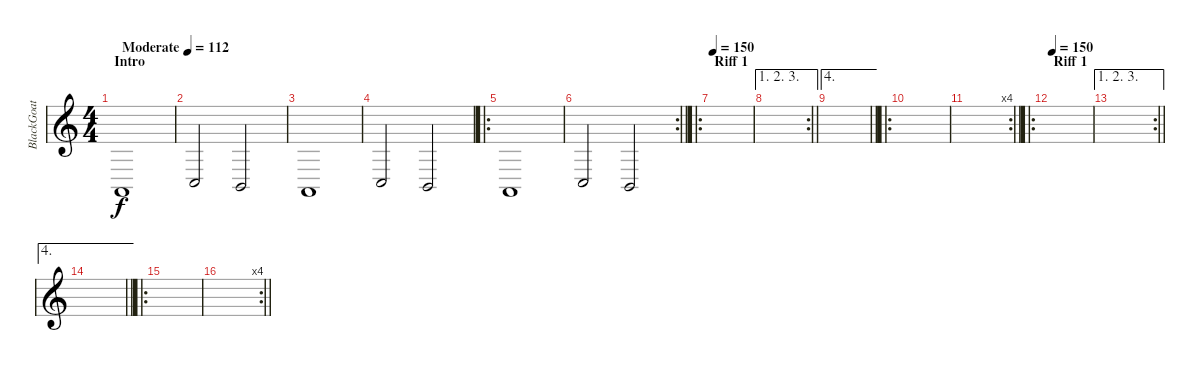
\track ("BlackGoat" "BlackGoat") {instrument synthvoice}
\staff {score}
\tuning (E4 B3 G3 D3 A2 E2) {hide}
\ts (4 4)
\section ("" "Intro")
\tempo (112 "Moderate")
\clef g2
\ks c
0.5.1{dy f instrument synthvoice} |
3.5.2 2.5.2 |
0.5.1 |
3.5.2 2.5.2 |
\ro
0.5.1 |
\rc 2
\barLineRight lightlight
3.5.2 2.5.2 |
\ro
\section ("" "Riff 1")
\tempo 150
|
\ae (1 2 3)
\rc 2
\barLineRight lightlight
|
\ae 4
\barLineRight lightlight
|
\ro
\section ("" "")
|
\rc 4
\barLineRight lightlight
|
\ro
\section ("" "Riff 1")
\tempo 150
|
\ae (1 2 3)
\rc 2
\barLineRight lightlight
|
\ae 4
\barLineRight lightlight
|
\ro
\section ("" "")
|
\rc 4
\barLineRight lightlight
